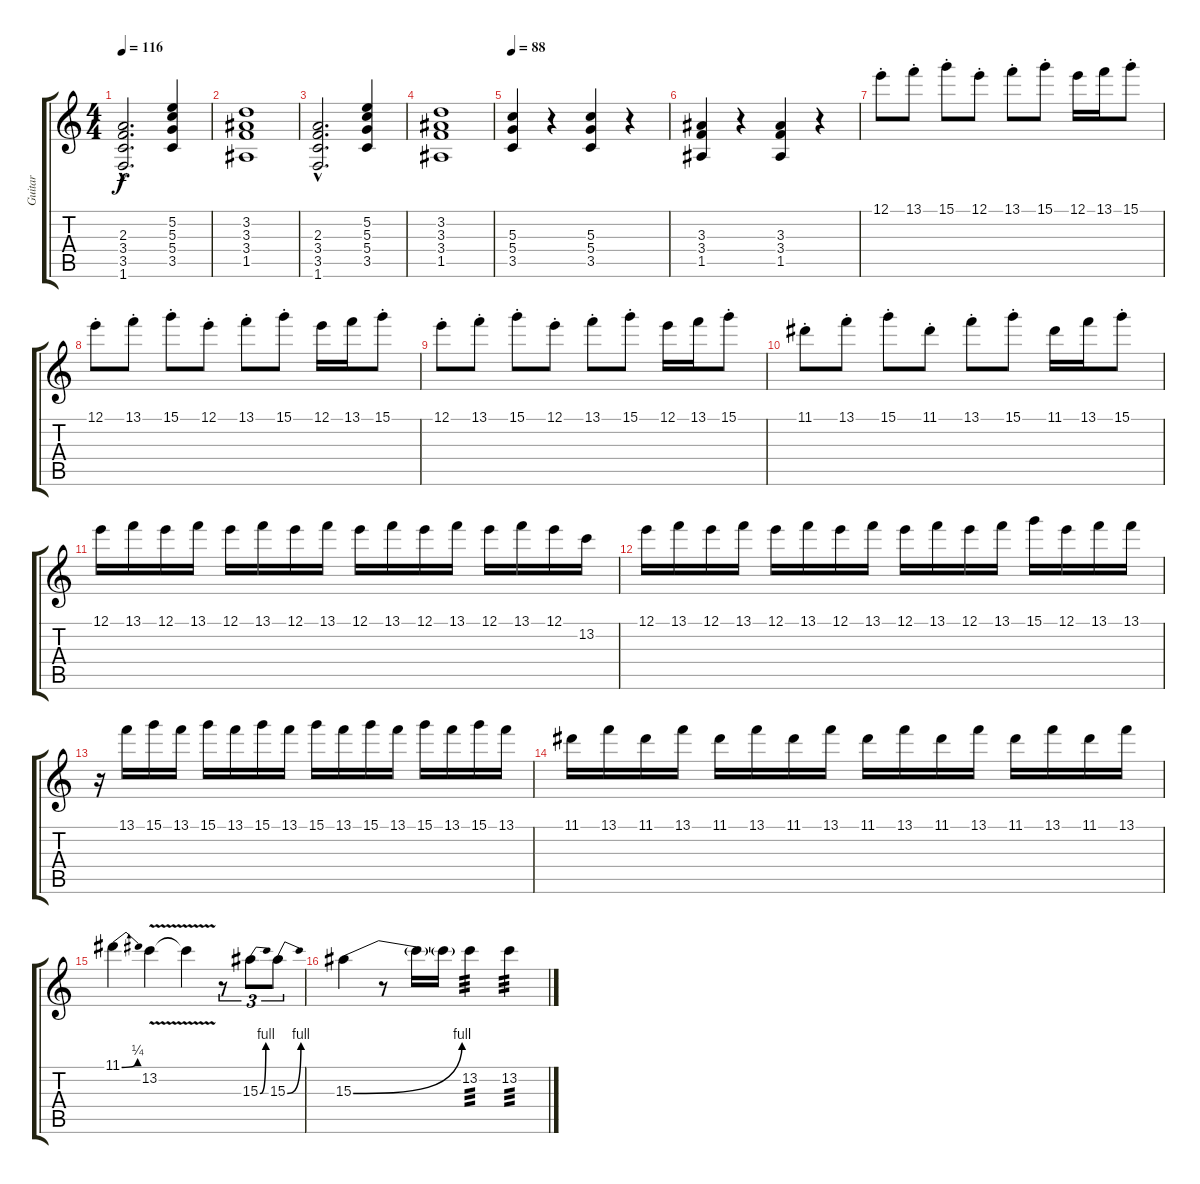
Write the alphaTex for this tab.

\track ("Guitar" "Guitar") {instrument distortionguitar}
\staff {score tabs}
\tuning (E4 B3 G3 D3 A2 E2) {hide}
\ts (4 4)
\tempo 116
\clef g2
\ks c
(2.3{hac} 3.4{hac} 3.5{hac} 1.6{hac}).2{d dy f} (5.2 5.3 5.4 3.5).4 |
(3.2 3.3 3.4 1.5).1 |
(2.3{hac} 3.4{hac} 3.5{hac} 1.6{hac}).2{d} (5.2 5.3 5.4 3.5).4 |
(3.2 3.3 3.4 1.5).1 |
\tempo 88
(5.3 5.4 3.5).4 r.4 (5.3 5.4 3.5).4 r.4 |
(3.3 3.4 1.5).4 r.4 (3.3 3.4 1.5).4 r.4 |
12.1{st}.8 13.1{st}.8 15.1{st}.8 12.1{st}.8 13.1{st}.8 15.1{st}.8 12.1.16 13.1.16 15.1{st}.8 |
12.1{st}.8 13.1{st}.8 15.1{st}.8 12.1{st}.8 13.1{st}.8 15.1{st}.8 12.1.16 13.1.16 15.1{st}.8 |
12.1{st}.8 13.1{st}.8 15.1{st}.8 12.1{st}.8 13.1{st}.8 15.1{st}.8 12.1.16 13.1.16 15.1{st}.8 |
11.1{st}.8 13.1{st}.8 15.1{st}.8 11.1{st}.8 13.1{st}.8 15.1{st}.8 11.1.16 13.1.16 15.1{st}.8 |
12.1.16 13.1.16 12.1.16 13.1.16 12.1.16 13.1.16 12.1.16 13.1.16 12.1.16 13.1.16 12.1.16 13.1.16 12.1.16 13.1.16 12.1.16 13.2.16 |
12.1.16 13.1.16 12.1.16 13.1.16 12.1.16 13.1.16 12.1.16 13.1.16 12.1.16 13.1.16 12.1.16 13.1.16 15.1.16 12.1.16 13.1.16 13.1.16 |
r.16 13.1.16 15.1.16 13.1.16 15.1.16 13.1.16 15.1.16 13.1.16 15.1.16 13.1.16 15.1.16 13.1.16 15.1.16 13.1.16 15.1.16 13.1.16 |
11.1.16 13.1.16 11.1.16 13.1.16 11.1.16 13.1.16 11.1.16 13.1.16 11.1.16 13.1.16 11.1.16 13.1.16 11.1.16 13.1.16 11.1.16 13.1.16 |
11.1{be (bend 0 0 60 1)}.4 13.2{v}.4 13.2{t}.4 r.8{tu (3 2)} 15.3{be (bend 0 0 60 4)}.8{tu (3 2)} 15.3{be (bend 0 0 60 4)}.8{tu (3 2)} |
15.3{be (bend 0 0 60 4)}.4 r.8 15.3{t}.16 15.3{t}.16 13.2.4{tp 3} 13.2.4{tp 3}
